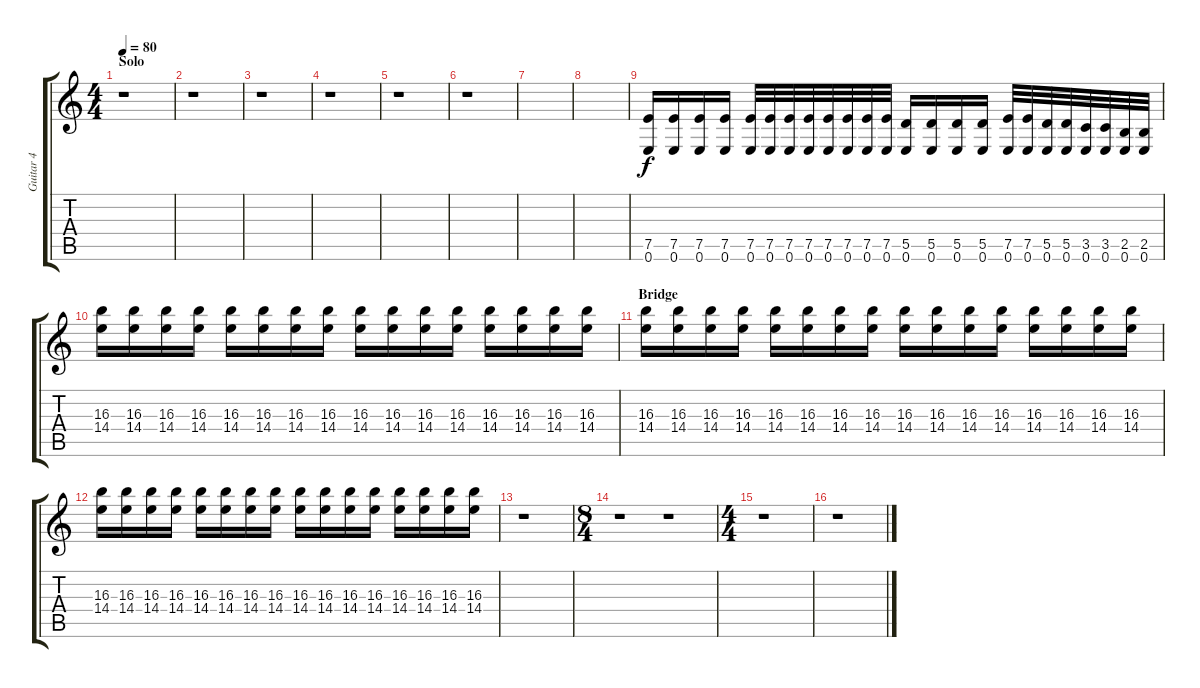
\track ("Guitar 4" "Guitar 4") {instrument overdrivenguitar}
\staff {score tabs}
\tuning (E4 B3 G3 D3 A2 E2) {hide}
\ts (4 4)
\section ("" "Solo")
\tempo 80
\clef g2
\ks c
r.1{dy f} |
r.1 |
r.1 |
r.1 |
r.1 |
r.1 |
|
|
(7.5 0.6).16{volume 7 instrument electricguitarmuted} (7.5 0.6).16 (7.5 0.6).16 (7.5 0.6).16 (7.5 0.6).32 (7.5 0.6).32 (7.5 0.6).32 (7.5 0.6).32 (7.5 0.6).32 (7.5 0.6).32 (7.5 0.6).32 (7.5 0.6).32 (5.5 0.6).16 (5.5 0.6).16 (5.5 0.6).16 (5.5 0.6).16 (7.5 0.6).32 (7.5 0.6).32 (5.5 0.6).32 (5.5 0.6).32 (3.5 0.6).32 (3.5 0.6).32 (2.5 0.6).32 (2.5 0.6).32 |
(16.3 14.4).16{instrument electricguitarmuted} (16.3 14.4).16 (16.3 14.4).16 (16.3 14.4).16 (16.3 14.4).16 (16.3 14.4).16 (16.3 14.4).16 (16.3 14.4).16 (16.3 14.4).16 (16.3 14.4).16 (16.3 14.4).16 (16.3 14.4).16 (16.3 14.4).16 (16.3 14.4).16 (16.3 14.4).16 (16.3 14.4).16 |
\section ("" "Bridge")
(16.3 14.4).16{volume 7 instrument electricguitarmuted} (16.3 14.4).16 (16.3 14.4).16 (16.3 14.4).16 (16.3 14.4).16 (16.3 14.4).16 (16.3 14.4).16 (16.3 14.4).16 (16.3 14.4).16 (16.3 14.4).16 (16.3 14.4).16 (16.3 14.4).16 (16.3 14.4).16 (16.3 14.4).16 (16.3 14.4).16 (16.3 14.4).16 |
(16.3 14.4).16{volume 7 instrument electricguitarmuted} (16.3 14.4).16 (16.3 14.4).16 (16.3 14.4).16 (16.3 14.4).16 (16.3 14.4).16 (16.3 14.4).16 (16.3 14.4).16 (16.3 14.4).16 (16.3 14.4).16 (16.3 14.4).16 (16.3 14.4).16 (16.3 14.4).16 (16.3 14.4).16 (16.3 14.4).16 (16.3 14.4).16 |
r.1{volume 16 instrument overdrivenguitar} |
\ts (8 4)
r.1 r.1 |
\ts (4 4)
r.1 |
r.1
